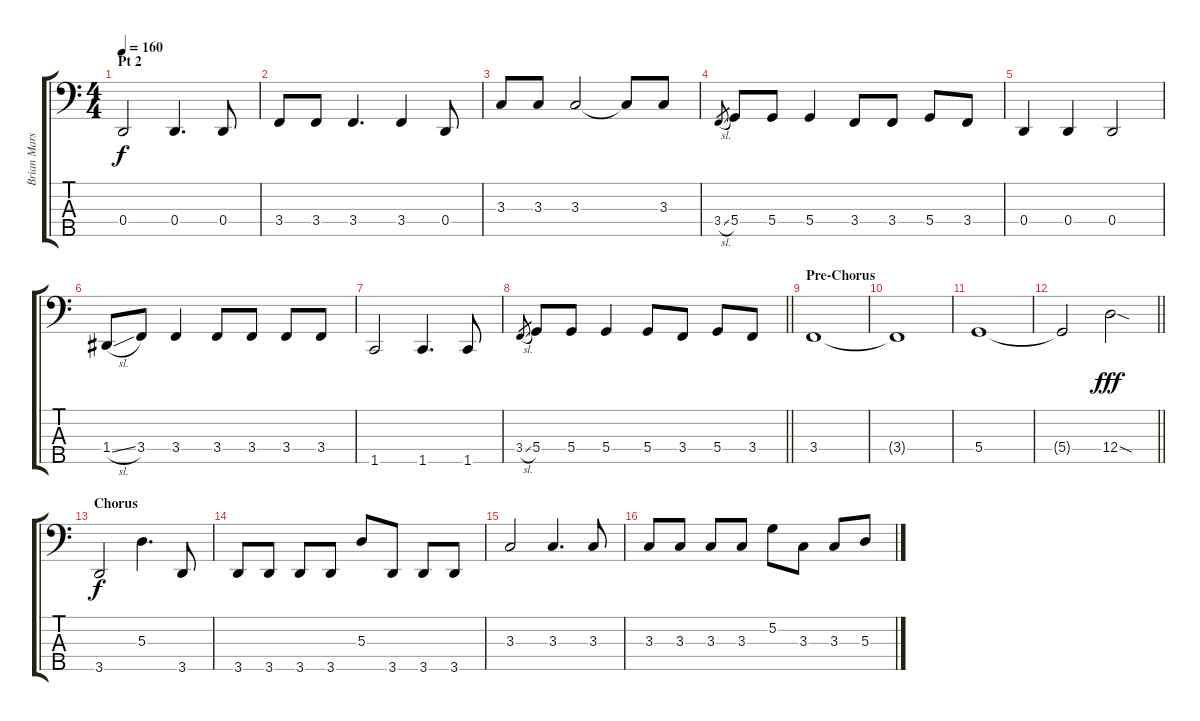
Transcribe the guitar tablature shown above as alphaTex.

\track ("Brian Marshall [Bass Guitar]" "Brian Mars") {instrument electricbassfinger}
\staff {score tabs}
\tuning (G2 D2 A1 D1 B0) {hide}
\ts (4 4)
\section ("" "Pt 2")
\tempo 160
\clef f4
\ks c
0.4.2{dy f} 0.4.4{d} 0.4.8 |
3.4.8 3.4.8 3.4.4{d} 3.4.4 0.4.8 |
3.3.8 3.3.8 3.3.2 3.3{t}.8 3.3.8 |
3.4{sl}.8{gr} 5.4.8 5.4.8 5.4.4 3.4.8 3.4.8 5.4.8 3.4.8 |
0.4.4 0.4.4 0.4.2 |
1.4{sl}.8 3.4.8 3.4.4 3.4.8 3.4.8 3.4.8 3.4.8 |
1.5.2 1.5.4{d} 1.5.8 |
\barLineRight lightlight
3.4{sl}.8{gr} 5.4.8 5.4.8 5.4.4 5.4.8 3.4.8 5.4.8 3.4.8 |
\section ("" "Pre-Chorus")
3.4.1 |
3.4{t}.1 |
5.4.1 |
\barLineRight lightlight
5.4{t}.2 12.4{sod}.2{dy fff} |
\section ("" "Chorus")
3.5.2{dy f} 5.3.4{d} 3.5.8 |
3.5.8 3.5.8 3.5.8 3.5.8 5.3.8 3.5.8 3.5.8 3.5.8 |
3.3.2 3.3.4{d} 3.3.8 |
3.3.8 3.3.8 3.3.8 3.3.8 5.2.8 3.3.8 3.3.8 5.3.8
